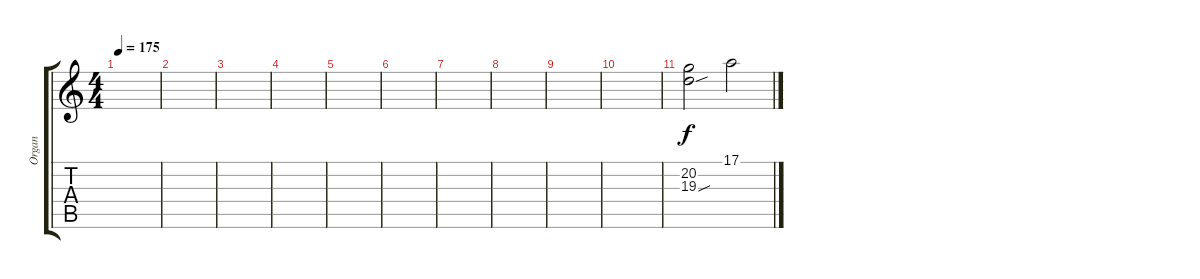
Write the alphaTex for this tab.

\track ("Organ" "Organ") {instrument rockorgan}
\staff {score tabs}
\tuning (E4 B3 G3 D3 A2 E2) {hide}
\ts (4 4)
\tempo 175
\clef g2
\ks c
|
|
|
|
|
|
|
|
|
|
(20.2 19.3{sou}).2{dy f} 17.1.2
